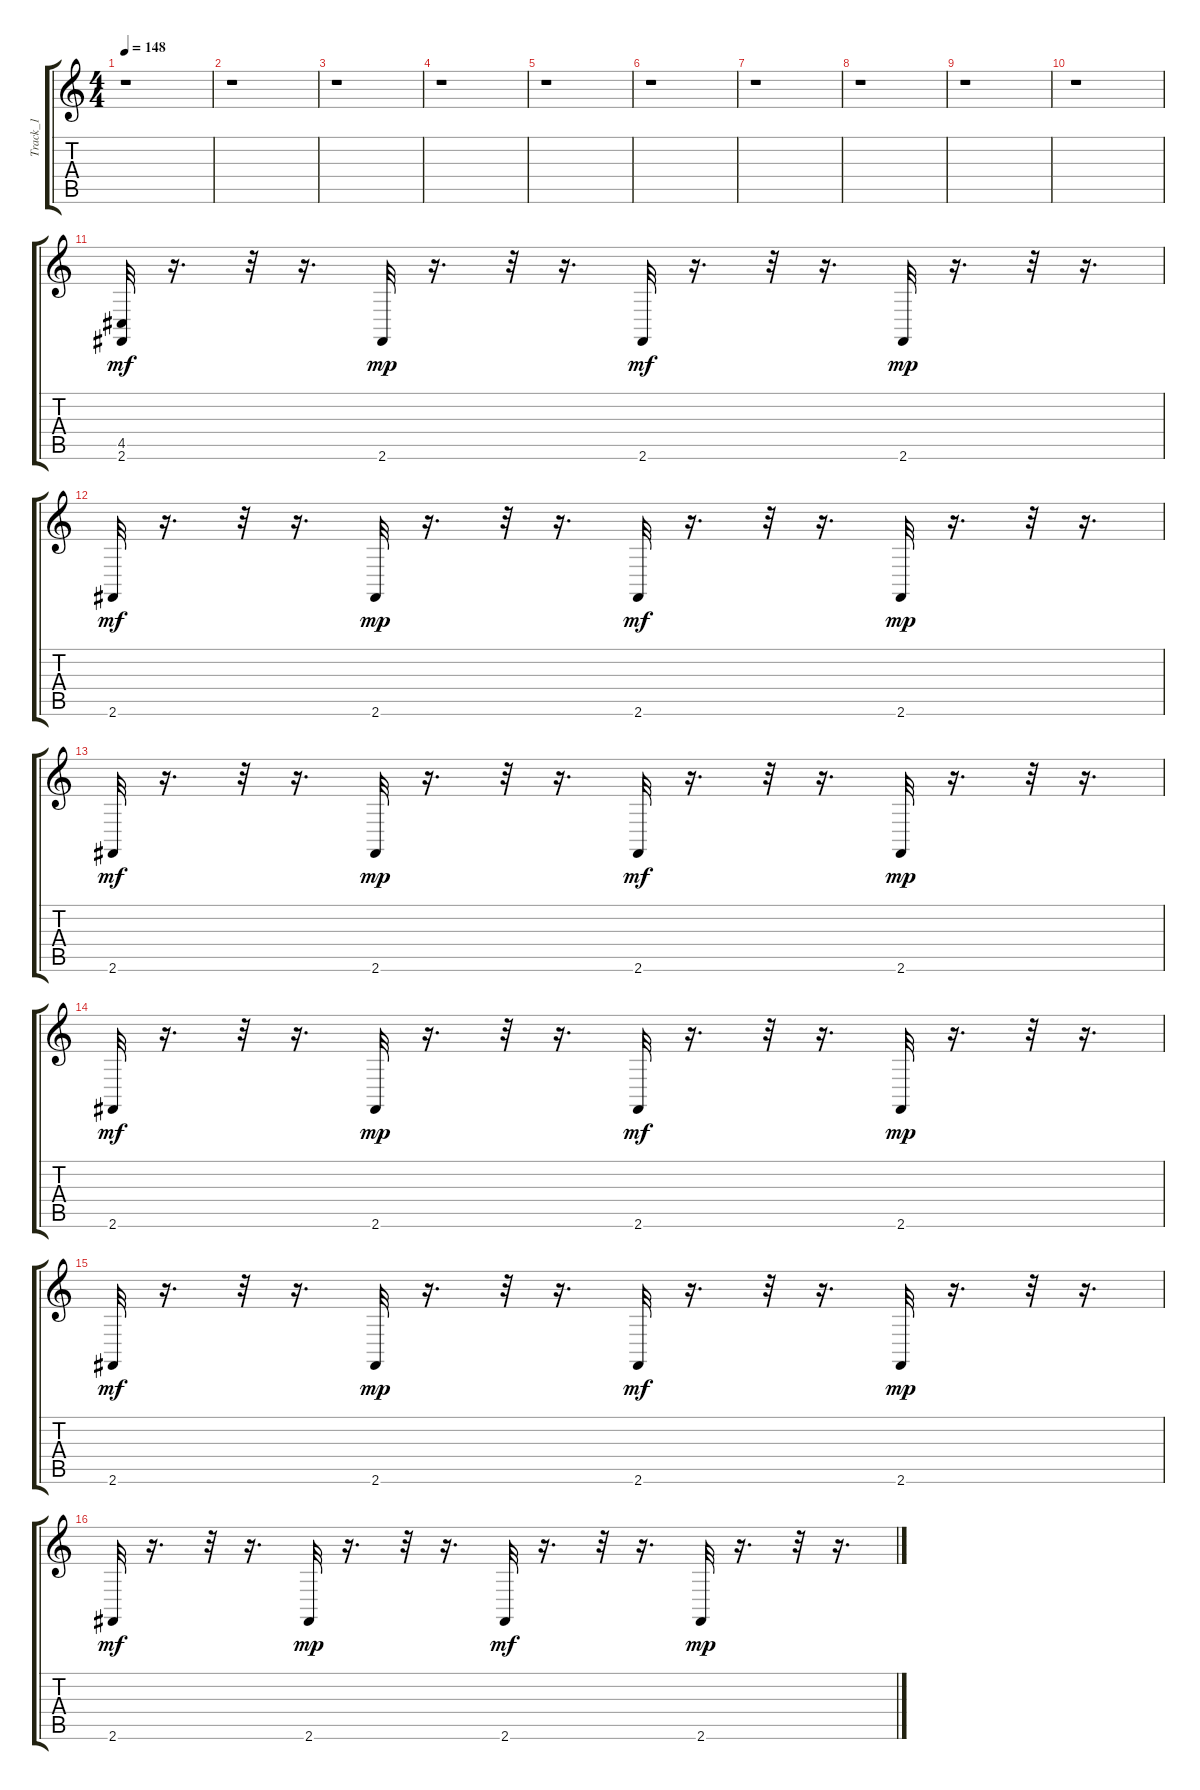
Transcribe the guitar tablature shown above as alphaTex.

\track ("Track_1" "Track_1") {instrument acousticgrandpiano}
\staff {score tabs}
\tuning (E4 B3 G3 D3 A2 E2) {hide}
\ts (4 4)
\tempo 148
\clef g2
\ks c
r.1{dy mp} |
r.1 |
r.1 |
r.1 |
r.1 |
r.1 |
r.1 |
r.1 |
r.1 |
r.1 |
(4.5 2.6).32{dy mf} r.16{d} r.32 r.16{d} 2.6.32{dy mp} r.16{d} r.32 r.16{d} 2.6.32{dy mf} r.16{d} r.32 r.16{d} 2.6.32{dy mp} r.16{d} r.32 r.16{d} |
2.6.32{dy mf} r.16{d} r.32 r.16{d} 2.6.32{dy mp} r.16{d} r.32 r.16{d} 2.6.32{dy mf} r.16{d} r.32 r.16{d} 2.6.32{dy mp} r.16{d} r.32 r.16{d} |
2.6.32{dy mf} r.16{d} r.32 r.16{d} 2.6.32{dy mp} r.16{d} r.32 r.16{d} 2.6.32{dy mf} r.16{d} r.32 r.16{d} 2.6.32{dy mp} r.16{d} r.32 r.16{d} |
2.6.32{dy mf} r.16{d} r.32 r.16{d} 2.6.32{dy mp} r.16{d} r.32 r.16{d} 2.6.32{dy mf} r.16{d} r.32 r.16{d} 2.6.32{dy mp} r.16{d} r.32 r.16{d} |
2.6.32{dy mf} r.16{d} r.32 r.16{d} 2.6.32{dy mp} r.16{d} r.32 r.16{d} 2.6.32{dy mf} r.16{d} r.32 r.16{d} 2.6.32{dy mp} r.16{d} r.32 r.16{d} |
2.6.32{dy mf} r.16{d} r.32 r.16{d} 2.6.32{dy mp} r.16{d} r.32 r.16{d} 2.6.32{dy mf} r.16{d} r.32 r.16{d} 2.6.32{dy mp} r.16{d} r.32 r.16{d}
